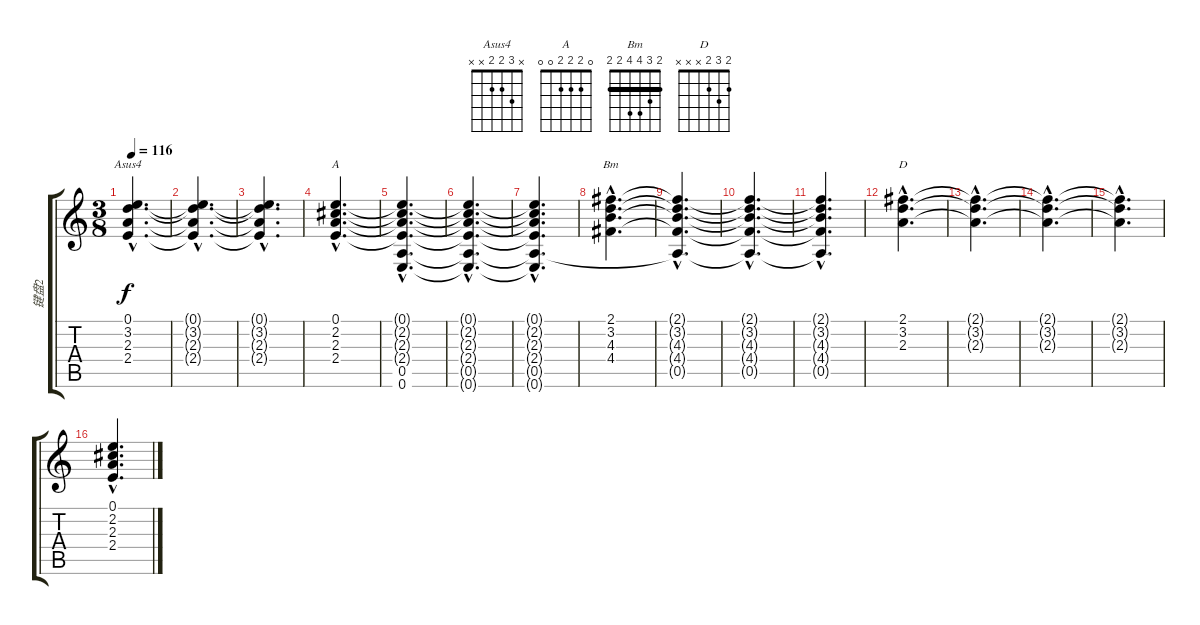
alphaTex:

\track ("键盘2" "键盘2") {instrument acousticguitarnylon}
\staff {score tabs}
\tuning (E4 B3 G3 D3 A2 E2) {hide}
\chord ("Asus4" x 3 2 2 x x)
\chord ("A" 0 2 2 2 0 0)
\chord ("Bm" 2 3 4 4 2 2) {barre 2}
\chord ("D" 2 3 2 x x x)
\ts (3 8)
\tempo 116
\clef g2
\ks c
(0.1{hac t} 3.2{hac t} 2.3{hac t} 2.4{hac t}).4{d ch "Asus4" dy f} |
(0.1{hac t} 3.2{hac t} 2.3{hac t} 2.4{hac t}).4{d} |
(0.1{hac t} 3.2{hac t} 2.3{hac t} 2.4{hac t}).4{d} |
(0.1{hac} 2.2{hac} 2.3{hac} 2.4{hac}).4{d ch "A"} |
(0.1{hac t} 2.2{hac t} 2.3{hac t} 2.4{hac t} 0.5{hac} 0.6{hac}).4{d} |
(0.1{hac t} 2.2{hac t} 2.3{hac t} 2.4{hac t} 0.5{hac t} 0.6{hac t}).4{d} |
(0.1{hac t} 2.2{hac t} 2.3{hac t} 2.4{hac t} 0.5{hac t} 0.6{hac t}).4{d} |
(2.1{hac} 3.2{hac} 4.3{hac} 4.4{hac}).4{d ch "Bm"} |
(2.1{hac t} 3.2{hac t} 4.3{hac t} 4.4{hac t} 0.5{hac t}).4{d} |
(2.1{hac t} 3.2{hac t} 4.3{hac t} 4.4{hac t} 0.5{hac t}).4{d} |
(2.1{hac t} 3.2{hac t} 4.3{hac t} 4.4{hac t} 0.5{hac t}).4{d instrument synthstrings2} |
(2.1{hac} 3.2{hac} 2.3{hac}).4{d ch "D"} |
(2.1{hac t} 3.2{hac t} 2.3{hac t}).4{d} |
(2.1{hac t} 3.2{hac t} 2.3{hac t}).4{d} |
(2.1{hac t} 3.2{hac t} 2.3{hac t}).4{d} |
(0.1{hac} 2.2{hac} 2.3{hac} 2.4{hac}).4{d}
